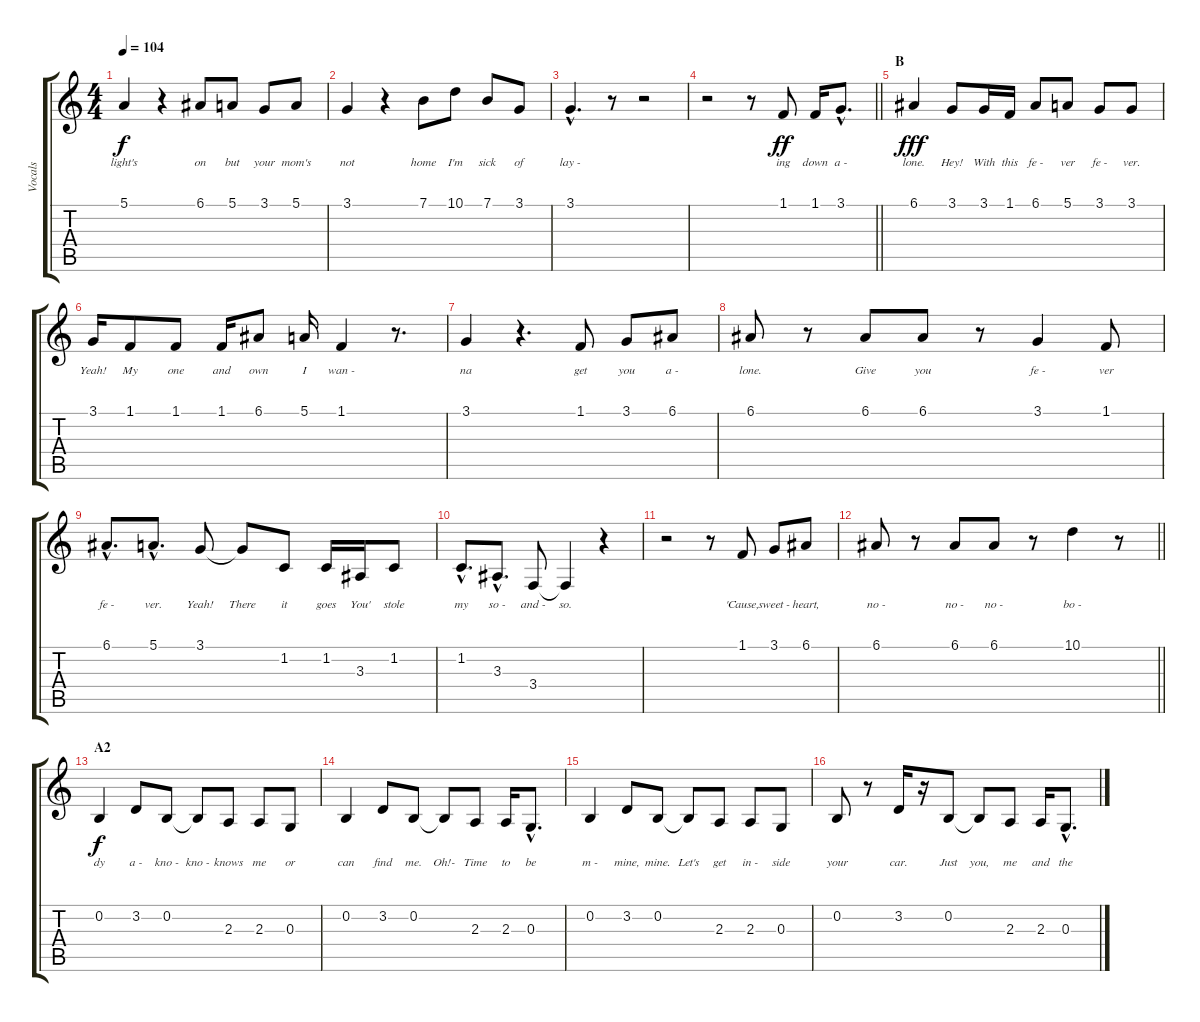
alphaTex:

\track ("Vocals" "Vocals") {instrument tenorsax}
\staff {score tabs}
\tuning (E4 B3 G3 D3 A2 D2) {hide}
\ts (4 4)
\tempo 104
\clef g2
\ks c
5.1{t}.4{lyrics (0 "light's") lyrics (1 "") lyrics (2 "") lyrics (3 "") lyrics (4 "") dy f} r.4 6.1.8{lyrics (0 "on") lyrics (1 "") lyrics (2 "") lyrics (3 "") lyrics (4 "")} 5.1.8{lyrics (0 "but") lyrics (1 "") lyrics (2 "") lyrics (3 "") lyrics (4 "")} 3.1.8{lyrics (0 "your") lyrics (1 "") lyrics (2 "") lyrics (3 "") lyrics (4 "")} 5.1.8{lyrics (0 "mom's") lyrics (1 "") lyrics (2 "") lyrics (3 "") lyrics (4 "")} |
3.1.4{lyrics (0 "not") lyrics (1 "") lyrics (2 "") lyrics (3 "") lyrics (4 "")} r.4 7.1.8{lyrics (0 "home") lyrics (1 "") lyrics (2 "") lyrics (3 "") lyrics (4 "")} 10.1.8{lyrics (0 "I'm") lyrics (1 "") lyrics (2 "") lyrics (3 "") lyrics (4 "")} 7.1.8{lyrics (0 "sick") lyrics (1 "") lyrics (2 "") lyrics (3 "") lyrics (4 "")} 3.1.8{lyrics (0 "of") lyrics (1 "") lyrics (2 "") lyrics (3 "") lyrics (4 "")} |
3.1{hac}.4{d lyrics (0 "lay -") lyrics (1 "") lyrics (2 "") lyrics (3 "") lyrics (4 "")} r.8 r.2 |
\barLineRight lightlight
r.2 r.8 1.1.8{lyrics (0 "ing") lyrics (1 "") lyrics (2 "") lyrics (3 "") lyrics (4 "") dy ff} 1.1.16{lyrics (0 "down") lyrics (1 "") lyrics (2 "") lyrics (3 "") lyrics (4 "")} 3.1{hac}.8{d lyrics (0 "a -") lyrics (1 "") lyrics (2 "") lyrics (3 "") lyrics (4 "")} |
\section ("" "B")
6.1.4{lyrics (0 "lone.") lyrics (1 "") lyrics (2 "") lyrics (3 "") lyrics (4 "") dy fff} 3.1.8{lyrics (0 "Hey!") lyrics (1 "") lyrics (2 "") lyrics (3 "") lyrics (4 "")} 3.1.16{lyrics (0 "With") lyrics (1 "") lyrics (2 "") lyrics (3 "") lyrics (4 "")} 1.1.16{lyrics (0 "this") lyrics (1 "") lyrics (2 "") lyrics (3 "") lyrics (4 "")} 6.1.8{lyrics (0 "fe -") lyrics (1 "") lyrics (2 "") lyrics (3 "") lyrics (4 "")} 5.1.8{lyrics (0 "ver") lyrics (1 "") lyrics (2 "") lyrics (3 "") lyrics (4 "")} 3.1.8{lyrics (0 "fe -") lyrics (1 "") lyrics (2 "") lyrics (3 "") lyrics (4 "")} 3.1.8{lyrics (0 "ver.") lyrics (1 "") lyrics (2 "") lyrics (3 "") lyrics (4 "")} |
3.1.16{lyrics (0 "Yeah!") lyrics (1 "") lyrics (2 "") lyrics (3 "") lyrics (4 "")} 1.1.8{lyrics (0 "My") lyrics (1 "") lyrics (2 "") lyrics (3 "") lyrics (4 "")} 1.1.8{lyrics (0 "one") lyrics (1 "") lyrics (2 "") lyrics (3 "") lyrics (4 "")} 1.1.16{lyrics (0 "and") lyrics (1 "") lyrics (2 "") lyrics (3 "") lyrics (4 "")} 6.1.8{lyrics (0 "own") lyrics (1 "") lyrics (2 "") lyrics (3 "") lyrics (4 "")} 5.1.16{lyrics (0 "I") lyrics (1 "") lyrics (2 "") lyrics (3 "") lyrics (4 "")} 1.1.4{lyrics (0 "wan -") lyrics (1 "") lyrics (2 "") lyrics (3 "") lyrics (4 "")} r.8{d} |
3.1.4{lyrics (0 "na") lyrics (1 "") lyrics (2 "") lyrics (3 "") lyrics (4 "")} r.4{d} 1.1.8{lyrics (0 "get") lyrics (1 "") lyrics (2 "") lyrics (3 "") lyrics (4 "")} 3.1.8{lyrics (0 "you") lyrics (1 "") lyrics (2 "") lyrics (3 "") lyrics (4 "")} 6.1.8{lyrics (0 "a -") lyrics (1 "") lyrics (2 "") lyrics (3 "") lyrics (4 "")} |
6.1.8{lyrics (0 "lone.") lyrics (1 "") lyrics (2 "") lyrics (3 "") lyrics (4 "")} r.8 6.1.8{lyrics (0 "Give") lyrics (1 "") lyrics (2 "") lyrics (3 "") lyrics (4 "")} 6.1.8{lyrics (0 "you") lyrics (1 "") lyrics (2 "") lyrics (3 "") lyrics (4 "")} r.8 3.1.4{lyrics (0 "fe -") lyrics (1 "") lyrics (2 "") lyrics (3 "") lyrics (4 "")} 1.1.8{lyrics (0 "ver") lyrics (1 "") lyrics (2 "") lyrics (3 "") lyrics (4 "")} |
6.1{hac}.8{d lyrics (0 "fe -") lyrics (1 "") lyrics (2 "") lyrics (3 "") lyrics (4 "")} 5.1{hac}.8{d lyrics (0 "ver.") lyrics (1 "") lyrics (2 "") lyrics (3 "") lyrics (4 "")} 3.1.8{lyrics (0 "Yeah!") lyrics (1 "") lyrics (2 "") lyrics (3 "") lyrics (4 "")} 3.1{t}.8{lyrics (0 "There") lyrics (1 "") lyrics (2 "") lyrics (3 "") lyrics (4 "")} 1.2.8{lyrics (0 "it") lyrics (1 "") lyrics (2 "") lyrics (3 "") lyrics (4 "")} 1.2.16{lyrics (0 "goes") lyrics (1 "") lyrics (2 "") lyrics (3 "") lyrics (4 "")} 3.3.16{lyrics (0 "You'") lyrics (1 "") lyrics (2 "") lyrics (3 "") lyrics (4 "")} 1.2.8{lyrics (0 "stole") lyrics (1 "") lyrics (2 "") lyrics (3 "") lyrics (4 "")} |
1.2{hac}.8{d lyrics (0 "my") lyrics (1 "") lyrics (2 "") lyrics (3 "") lyrics (4 "")} 3.3{hac}.8{d lyrics (0 "so -") lyrics (1 "") lyrics (2 "") lyrics (3 "") lyrics (4 "")} 3.4.8{lyrics (0 "and -") lyrics (1 "") lyrics (2 "") lyrics (3 "") lyrics (4 "")} 3.4{t}.4{lyrics (0 "so.") lyrics (1 "") lyrics (2 "") lyrics (3 "") lyrics (4 "")} r.4 |
r.2 r.8 1.1.8{lyrics (0 "'Cause,") lyrics (1 "") lyrics (2 "") lyrics (3 "") lyrics (4 "")} 3.1.8{lyrics (0 "sweet -") lyrics (1 "") lyrics (2 "") lyrics (3 "") lyrics (4 "")} 6.1.8{lyrics (0 "heart,") lyrics (1 "") lyrics (2 "") lyrics (3 "") lyrics (4 "")} |
\barLineRight lightlight
6.1.8{lyrics (0 "no -") lyrics (1 "") lyrics (2 "") lyrics (3 "") lyrics (4 "")} r.8 6.1.8{lyrics (0 "no -") lyrics (1 "") lyrics (2 "") lyrics (3 "") lyrics (4 "")} 6.1.8{lyrics (0 "no -") lyrics (1 "") lyrics (2 "") lyrics (3 "") lyrics (4 "")} r.8 10.1.4{lyrics (0 "bo -") lyrics (1 "") lyrics (2 "") lyrics (3 "") lyrics (4 "")} r.8 |
\section ("" "A2")
0.2.4{lyrics (0 "dy") lyrics (1 "") lyrics (2 "") lyrics (3 "") lyrics (4 "") dy f} 3.2.8{lyrics (0 "a -") lyrics (1 "") lyrics (2 "") lyrics (3 "") lyrics (4 "")} 0.2.8{lyrics (0 "kno -") lyrics (1 "") lyrics (2 "") lyrics (3 "") lyrics (4 "")} 0.2{t}.8{lyrics (0 "kno -") lyrics (1 "") lyrics (2 "") lyrics (3 "") lyrics (4 "")} 2.3.8{lyrics (0 "knows") lyrics (1 "") lyrics (2 "") lyrics (3 "") lyrics (4 "")} 2.3.8{lyrics (0 "me") lyrics (1 "") lyrics (2 "") lyrics (3 "") lyrics (4 "")} 0.3.8{lyrics (0 "or") lyrics (1 "") lyrics (2 "") lyrics (3 "") lyrics (4 "")} |
0.2.4{lyrics (0 "can") lyrics (1 "") lyrics (2 "") lyrics (3 "") lyrics (4 "")} 3.2.8{lyrics (0 "find") lyrics (1 "") lyrics (2 "") lyrics (3 "") lyrics (4 "")} 0.2.8{lyrics (0 "me.") lyrics (1 "") lyrics (2 "") lyrics (3 "") lyrics (4 "")} 0.2{t}.8{lyrics (0 "Oh!-") lyrics (1 "") lyrics (2 "") lyrics (3 "") lyrics (4 "")} 2.3.8{lyrics (0 "Time") lyrics (1 "") lyrics (2 "") lyrics (3 "") lyrics (4 "")} 2.3.16{lyrics (0 "to") lyrics (1 "") lyrics (2 "") lyrics (3 "") lyrics (4 "")} 0.3{hac}.8{d lyrics (0 "be") lyrics (1 "") lyrics (2 "") lyrics (3 "") lyrics (4 "")} |
0.2.4{lyrics (0 "m -") lyrics (1 "") lyrics (2 "") lyrics (3 "") lyrics (4 "")} 3.2.8{lyrics (0 "mine,") lyrics (1 "") lyrics (2 "") lyrics (3 "") lyrics (4 "")} 0.2.8{lyrics (0 "mine.") lyrics (1 "") lyrics (2 "") lyrics (3 "") lyrics (4 "")} 0.2{t}.8{lyrics (0 "Let's") lyrics (1 "") lyrics (2 "") lyrics (3 "") lyrics (4 "")} 2.3.8{lyrics (0 "get") lyrics (1 "") lyrics (2 "") lyrics (3 "") lyrics (4 "")} 2.3.8{lyrics (0 "in -") lyrics (1 "") lyrics (2 "") lyrics (3 "") lyrics (4 "")} 0.3.8{lyrics (0 "side") lyrics (1 "") lyrics (2 "") lyrics (3 "") lyrics (4 "")} |
0.2.8{lyrics (0 "your") lyrics (1 "") lyrics (2 "") lyrics (3 "") lyrics (4 "")} r.8 3.2.16{lyrics (0 "car.") lyrics (1 "") lyrics (2 "") lyrics (3 "") lyrics (4 "")} r.16 0.2.8{lyrics (0 "Just") lyrics (1 "") lyrics (2 "") lyrics (3 "") lyrics (4 "")} 0.2{t}.8{lyrics (0 "you,") lyrics (1 "") lyrics (2 "") lyrics (3 "") lyrics (4 "")} 2.3.8{lyrics (0 "me") lyrics (1 "") lyrics (2 "") lyrics (3 "") lyrics (4 "")} 2.3.16{lyrics (0 "and") lyrics (1 "") lyrics (2 "") lyrics (3 "") lyrics (4 "")} 0.3{hac}.8{d lyrics (0 "the") lyrics (1 "") lyrics (2 "") lyrics (3 "") lyrics (4 "")}
